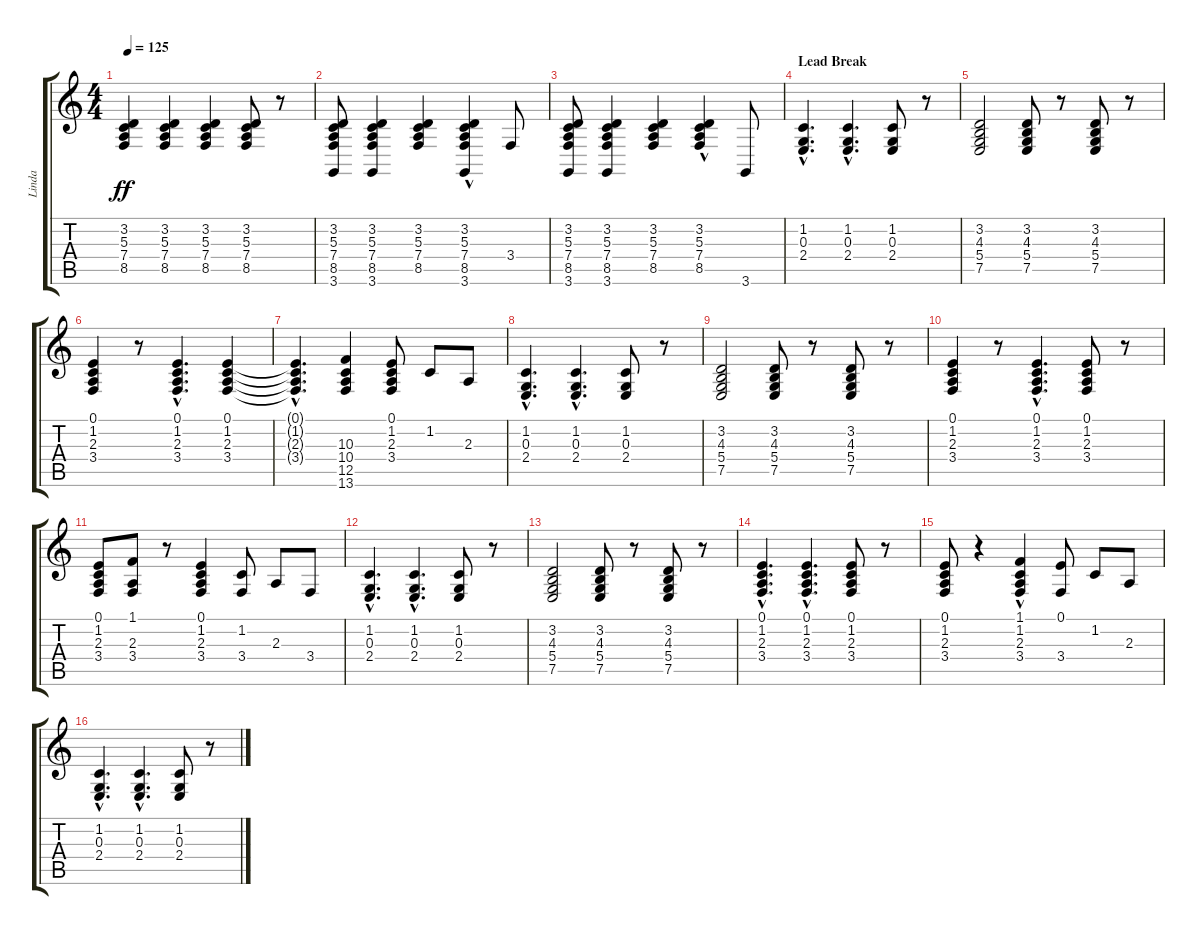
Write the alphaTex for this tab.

\track ("Linda" "Linda") {instrument brightacousticpiano}
\staff {score tabs}
\tuning (E4 B3 G3 D3 A2 E2) {hide}
\ts (4 4)
\tempo 125
\clef g2
\ks c
(3.2{t} 5.3{t} 7.4{t} 8.5{t}).4{dy ff} (3.2 5.3 7.4 8.5).4 (3.2 5.3 7.4 8.5).4 (3.2 5.3 7.4 8.5).8 r.8 |
(3.2 5.3 7.4 8.5 3.6).8 (3.2 5.3 7.4 8.5 3.6).4 (3.2 5.3 7.4 8.5).4 (3.2{hac} 5.3{hac} 7.4{hac} 8.5 3.6{hac}).4 3.4.8 |
(3.2 5.3 7.4 8.5 3.6).8 (3.2 5.3 7.4 8.5 3.6).4 (3.2 5.3 7.4 8.5).4 (3.2{hac} 5.3{hac} 7.4{hac} 8.5{hac}).4 3.6.8 |
\section ("" "Lead Break")
(1.2 0.3 2.4{hac}).4{d} (1.2{hac} 0.3{hac} 2.4{hac}).4{d} (1.2 0.3 2.4).8 r.8 |
(3.2 4.3 5.4 7.5).2 (3.2 4.3 5.4 7.5).8 r.8 (3.2 4.3 5.4 7.5).8 r.8 |
(0.1 1.2 2.3 3.4).4 r.8 (0.1{hac} 1.2{hac} 2.3{hac} 3.4{hac}).4{d} (0.1 1.2 2.3 3.4).4 |
(0.1{hac t} 1.2{hac t} 2.3{hac t} 3.4{hac t}).4{d} (10.3 10.4 12.5 13.6).4 (0.1 1.2 2.3 3.4).8 1.2.8 2.3.8 |
(1.2 0.3{hac} 2.4).4{d} (1.2{hac} 0.3{hac} 2.4{hac}).4{d} (1.2 0.3 2.4).8 r.8 |
(3.2 4.3 5.4 7.5).2 (3.2 4.3 5.4 7.5).8 r.8 (3.2 4.3 5.4 7.5).8 r.8 |
(0.1 1.2 2.3 3.4).4 r.8 (0.1{hac} 1.2 2.3 3.4{hac}).4{d} (0.1 1.2 2.3 3.4).8 r.8 |
(0.1 1.2 2.3 3.4).8 (1.1 2.3 3.4).8 r.8 (0.1 1.2 2.3 3.4).4 (1.2 3.4).8 2.3.8 3.4.8 |
(1.2{hac} 0.3{hac} 2.4).4{d} (1.2{hac} 0.3{hac} 2.4{hac}).4{d} (1.2 0.3 2.4).8 r.8 |
(3.2 4.3 5.4 7.5).2 (3.2 4.3 5.4 7.5).8 r.8 (3.2 4.3 5.4 7.5).8 r.8 |
(0.1{hac} 1.2 2.3 3.4).4{d} (0.1{hac} 1.2{hac} 2.3{hac} 3.4{hac}).4{d} (0.1 1.2 2.3 3.4).8 r.8 |
(0.1 1.2 2.3 3.4).8 r.4 (1.1 1.2{hac} 2.3{hac} 3.4).4 (0.1 3.4).8 1.2.8 2.3.8 |
(1.2{hac} 0.3{hac} 2.4).4{d} (1.2{hac} 0.3{hac} 2.4{hac}).4{d} (1.2 0.3 2.4).8 r.8
